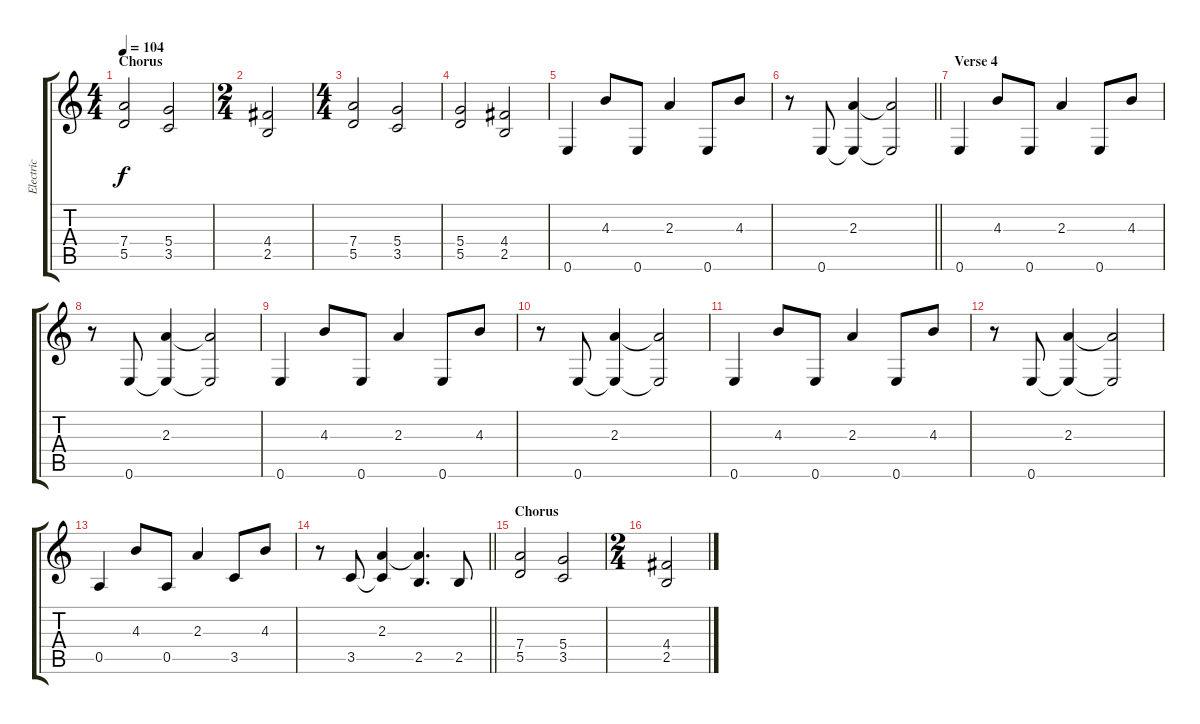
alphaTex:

\track ("Electric" "Electric") {instrument overdrivenguitar}
\staff {score tabs}
\tuning (E4 B3 G3 D3 A2 E2) {hide}
\ts (4 4)
\section ("" "Chorus")
\tempo 104
\clef g2
\ks c
(7.4 5.5).2{dy f} (5.4 3.5).2 |
\ts (2 4)
(4.4 2.5).2 |
\ts (4 4)
(7.4 5.5).2 (5.4 3.5).2 |
(5.4 5.5).2 (4.4 2.5).2 |
0.6.4 4.3.8 0.6.8 2.3.4 0.6.8 4.3.8 |
\barLineRight lightlight
r.8 0.6.8 (2.3 0.6{t}).4 (2.3{t} 0.6{t}).2 |
\section ("" "Verse 4")
0.6.4 4.3.8 0.6.8 2.3.4 0.6.8 4.3.8 |
r.8 0.6.8 (2.3 0.6{t}).4 (2.3{t} 0.6{t}).2 |
0.6.4 4.3.8 0.6.8 2.3.4 0.6.8 4.3.8 |
r.8 0.6.8 (2.3 0.6{t}).4 (2.3{t} 0.6{t}).2 |
0.6.4 4.3.8 0.6.8 2.3.4 0.6.8 4.3.8 |
r.8 0.6.8 (2.3 0.6{t}).4 (2.3{t} 0.6{t}).2 |
0.5.4 4.3.8 0.5.8 2.3.4 3.5.8 4.3.8 |
\barLineRight lightlight
r.8 3.5.8 (2.3 3.5{t}).4 (2.3{t} 2.5).4{d} 2.5.8 |
\section ("" "Chorus")
(7.4 5.5).2 (5.4 3.5).2 |
\ts (2 4)
(4.4 2.5).2
